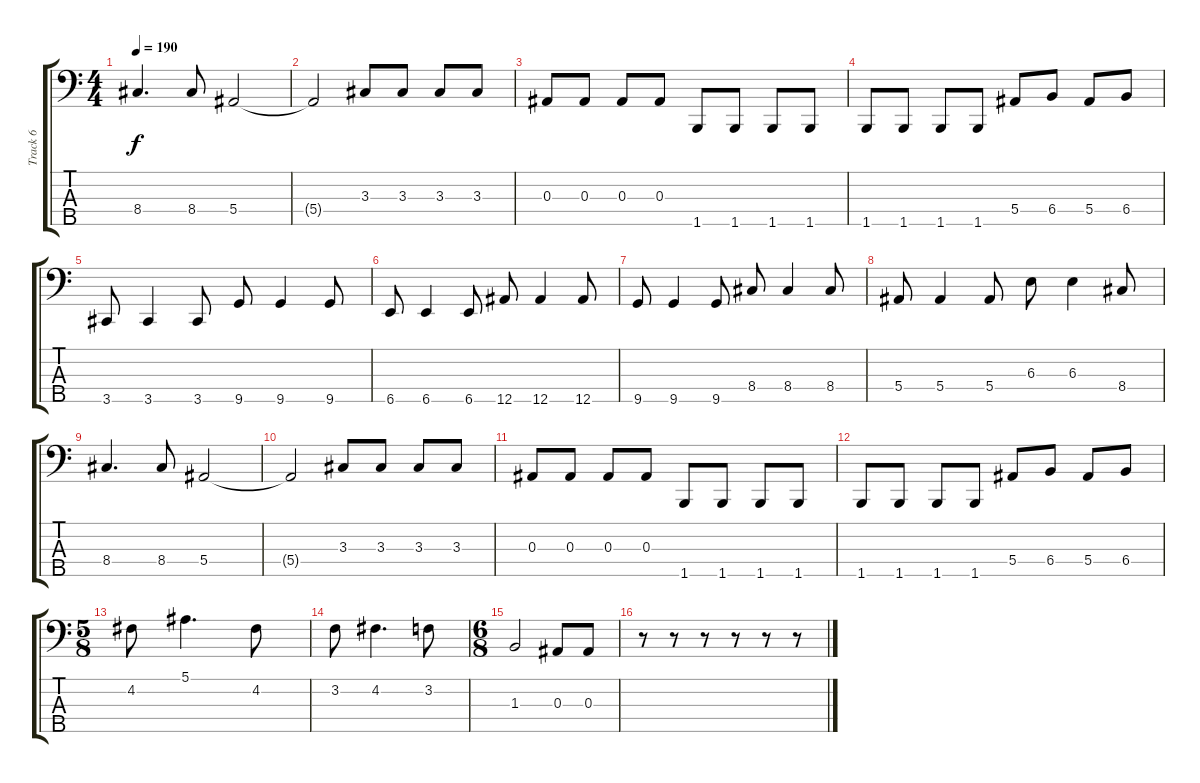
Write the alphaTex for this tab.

\track ("Track 6" "Track 6") {instrument electricbassfinger}
\staff {score tabs}
\tuning (F2 D2 Bb1 F1 Bb0) {hide}
\ts (4 4)
\tempo 190
\clef f4
\ks c
8.4.4{d dy f} 8.4.8 5.4.2 |
5.4{t}.2 3.3.8 3.3.8 3.3.8 3.3.8 |
0.3.8 0.3.8 0.3.8 0.3.8 1.5.8 1.5.8 1.5.8 1.5.8 |
1.5.8 1.5.8 1.5.8 1.5.8 5.4.8 6.4.8 5.4.8 6.4.8 |
3.5.8 3.5.4 3.5.8 9.5.8 9.5.4 9.5.8 |
6.5.8 6.5.4 6.5.8 12.5.8 12.5.4 12.5.8 |
9.5.8 9.5.4 9.5.8 8.4.8 8.4.4 8.4.8 |
5.4.8 5.4.4 5.4.8 6.3.8 6.3.4 8.4.8 |
8.4.4{d} 8.4.8 5.4.2 |
5.4{t}.2 3.3.8 3.3.8 3.3.8 3.3.8 |
0.3.8 0.3.8 0.3.8 0.3.8 1.5.8 1.5.8 1.5.8 1.5.8 |
1.5.8 1.5.8 1.5.8 1.5.8 5.4.8 6.4.8 5.4.8 6.4.8 |
\ts (5 8)
4.2.8 5.1.4{d} 4.2.8 |
3.2.8 4.2.4{d} 3.2.8 |
\ts (6 8)
1.3.2 0.3.8 0.3.8 |
r.8 r.8 r.8 r.8 r.8 r.8
